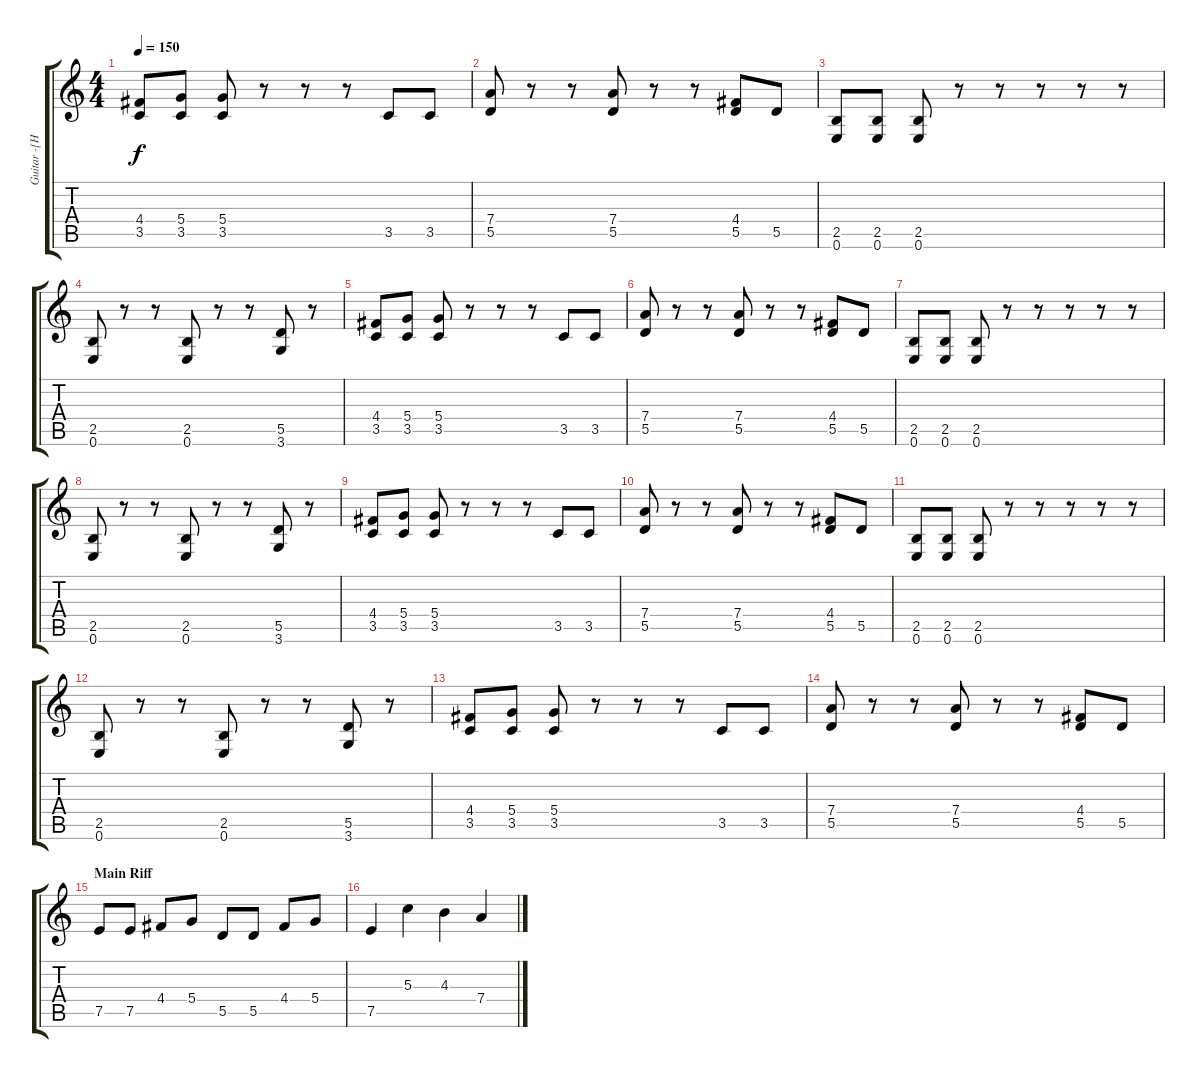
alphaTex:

\track ("Guitar -[Hochwald]-" "Guitar -[H") {instrument distortionguitar}
\staff {score tabs}
\tuning (E4 B3 G3 D3 A2 E2) {hide}
\ts (4 4)
\tempo 150
\clef g2
\ks c
(4.4 3.5).8{dy f} (5.4 3.5).8 (5.4 3.5).8 r.8 r.8 r.8 3.5.8 3.5.8 |
(7.4 5.5).8 r.8 r.8 (7.4 5.5).8 r.8 r.8 (4.4 5.5).8 5.5.8 |
(2.5 0.6).8 (2.5 0.6).8 (2.5 0.6).8 r.8 r.8 r.8 r.8 r.8 |
(2.5 0.6).8 r.8 r.8 (2.5 0.6).8 r.8 r.8 (5.5 3.6).8 r.8 |
(4.4 3.5).8 (5.4 3.5).8 (5.4 3.5).8 r.8 r.8 r.8 3.5.8 3.5.8 |
(7.4 5.5).8 r.8 r.8 (7.4 5.5).8 r.8 r.8 (4.4 5.5).8 5.5.8 |
(2.5 0.6).8 (2.5 0.6).8 (2.5 0.6).8 r.8 r.8 r.8 r.8 r.8 |
(2.5 0.6).8 r.8 r.8 (2.5 0.6).8 r.8 r.8 (5.5 3.6).8 r.8 |
(4.4 3.5).8 (5.4 3.5).8 (5.4 3.5).8 r.8 r.8 r.8 3.5.8 3.5.8 |
(7.4 5.5).8 r.8 r.8 (7.4 5.5).8 r.8 r.8 (4.4 5.5).8 5.5.8 |
(2.5 0.6).8 (2.5 0.6).8 (2.5 0.6).8 r.8 r.8 r.8 r.8 r.8 |
(2.5 0.6).8 r.8 r.8 (2.5 0.6).8 r.8 r.8 (5.5 3.6).8 r.8 |
(4.4 3.5).8 (5.4 3.5).8 (5.4 3.5).8 r.8 r.8 r.8 3.5.8 3.5.8 |
(7.4 5.5).8 r.8 r.8 (7.4 5.5).8 r.8 r.8 (4.4 5.5).8 5.5.8 |
\section ("" "Main Riff")
7.5.8 7.5.8 4.4.8 5.4.8 5.5.8 5.5.8 4.4.8 5.4.8 |
7.5.4 5.3.4 4.3.4 7.4.4
